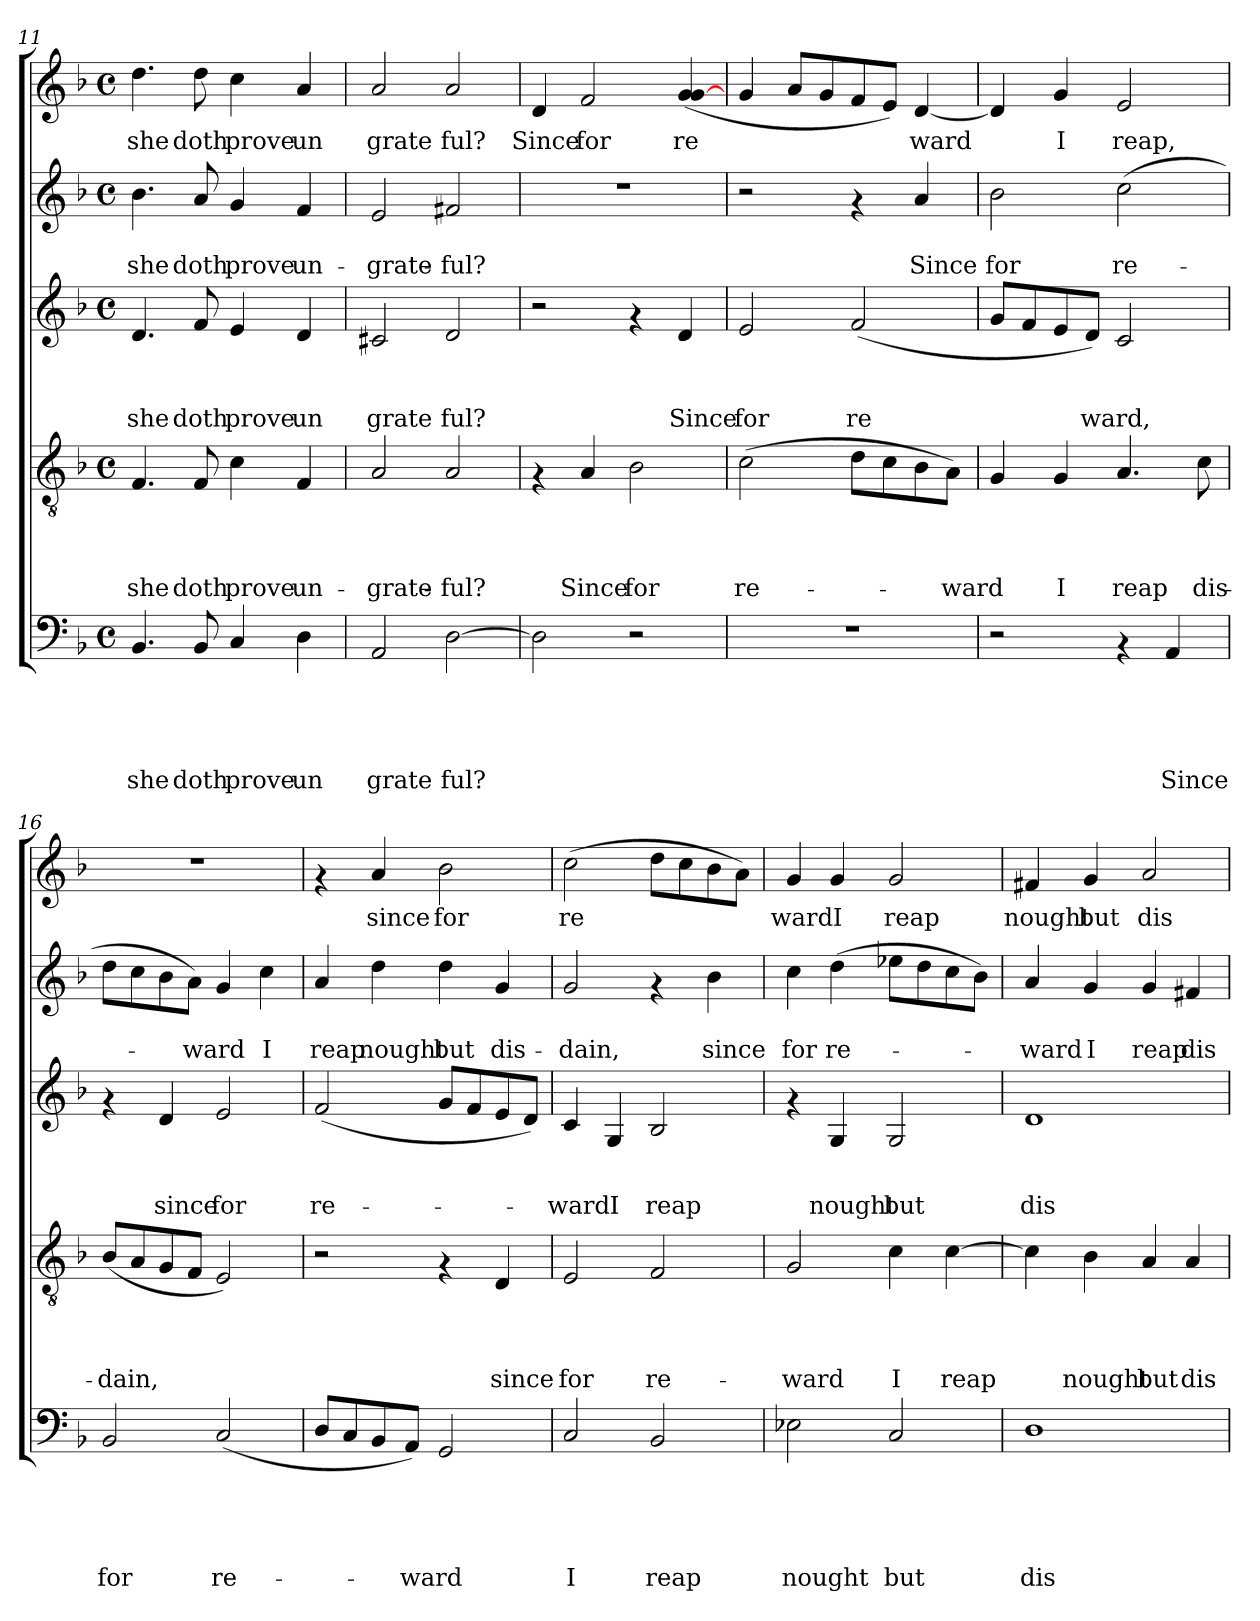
**kern	**text	**text	**text	**text	**text	**kern	**text	**text	**text	**text	**kern	**text	**text	**text	**kern	**text	**text	**kern	**text
*part5	*part5	*part5	*part5	*part5	*part5	*part4	*part4	*part4	*part4	*part4	*part3	*part3	*part3	*part3	*part2	*part2	*part2	*part1	*part1
*staff5	*staff5	*staff5	*staff5	*staff5	*staff5	*staff4	*staff4	*staff4	*staff4	*staff4	*staff3	*staff3	*staff3	*staff3	*staff2	*staff2	*staff2	*staff1	*staff1
!!LO:PB:g=z
*clefF4	*	*	*	*	*	*clefGv2	*	*	*	*	*clefG2	*	*	*	*clefG2	*	*	*clefG2	*
*k[b-]	*	*	*	*	*	*k[b-]	*	*	*	*	*k[b-]	*	*	*	*k[b-]	*	*	*k[b-]	*
*F:	*	*	*	*	*	*F:	*	*	*	*	*F:	*	*	*	*F:	*	*	*F:	*
*M4/4	*	*	*	*	*	*M4/4	*	*	*	*	*M4/4	*	*	*	*M4/4	*	*	*M4/4	*
*met(c)	*	*	*	*	*	*met(c)	*	*	*	*	*met(c)	*	*	*	*met(c)	*	*	*met(c)	*
=11	=11	=11	=11	=11	=11	=11	=11	=11	=11	=11	=11	=11	=11	=11	=11	=11	=11	=11	=11
!	!	!	!	!	!LO:LY:b	!	!	!	!	!LO:LY:b	!	!	!	!LO:LY:b	!	!	!LO:LY:b	!	!LO:LY:b
4.BB-/	.	.	.	.	she	4.F/	.	.	.	she	4.d/	.	.	she	4.b-\	.	she	4.dd\	she
!	!	!	!	!	!LO:LY:b	!	!	!	!	!LO:LY:b	!	!	!	!LO:LY:b	!	!	!LO:LY:b	!	!LO:LY:b
8BB-/	.	.	.	.	doth	8F/	.	.	.	doth	8f/	.	.	doth	8a/	.	doth	8dd\	doth
!	!	!	!	!	!LO:LY:b	!	!	!	!	!LO:LY:b	!	!	!	!LO:LY:b	!	!	!LO:LY:b	!	!LO:LY:b
4C/	.	.	.	.	prove	4c\	.	.	.	prove	4e/	.	.	prove	4g/	.	prove	4cc\	prove
!	!	!	!	!	!LO:LY:b	!	!	!	!	!LO:LY:b	!	!	!	!LO:LY:b	!	!	!LO:LY:b	!	!LO:LY:b
4D\	.	.	.	.	un	4F/	.	.	.	un-	4d/	.	.	un	4f/	.	un-	4a/	un
=12	=12	=12	=12	=12	=12	=12	=12	=12	=12	=12	=12	=12	=12	=12	=12	=12	=12	=12	=12
!	!	!	!	!	!LO:LY:b	!	!	!	!	!LO:LY:b	!	!	!	!LO:LY:b	!	!	!LO:LY:b	!	!LO:LY:b
2AA/	.	.	.	.	grate	2A/	.	.	.	-grate-	2c#X/	.	.	grate	2e/	.	-grate-	2a/	grate
!	!	!	!	!	!LO:LY:b	!	!	!	!	!LO:LY:b	!	!	!	!LO:LY:b	!	!	!LO:LY:b	!	!LO:LY:b
[>2D\	.	.	.	.	ful?	2A/	.	.	.	-ful?	2d/	.	.	ful?	2f#X/	.	-ful?	2a/	ful?
=13	=13	=13	=13	=13	=13	=13	=13	=13	=13	=13	=13	=13	=13	=13	=13	=13	=13	=13	=13
!	!	!	!	!	!	!	!	!	!	!	!	!	!	!	!	!	!	!	!LO:LY:b
2D\]	.	.	.	.	.	4rF	.	.	.	.	2r	.	.	.	1r	.	.	4d/	Since
!	!	!	!	!	!	!	!	!	!	!LO:LY:b	!	!	!	!	!	!	!	!	!LO:LY:b
.	.	.	.	.	.	4A/	.	.	.	Since	.	.	.	.	.	.	.	2f/	for
!	!	!	!	!	!	!	!	!	!	!LO:LY:b	!	!	!	!	!	!	!	!	!
2r	.	.	.	.	.	2B-\	.	.	.	for	4rf	.	.	.	.	.	.	.	.
!	!	!	!	!	!	!	!	!	!	!	!	!	!	!LO:LY:b	!	!	!	!	!LO:LY:b
.	.	.	.	.	.	.	.	.	.	.	4d/	.	.	Since	.	.	.	(<4g/ [<4g/	re
=14	=14	=14	=14	=14	=14	=14	=14	=14	=14	=14	=14	=14	=14	=14	=14	=14	=14	=14	=14
!	!	!	!	!	!	!	!	!	!	!LO:LY:b	!	!	!	!LO:LY:b	!	!	!	!	!
1r	.	.	.	.	.	(>2c\	.	.	.	re-	2e/	.	.	for	2r	.	.	4g/	.
.	.	.	.	.	.	.	.	.	.	.	.	.	.	.	.	.	.	8a/L	.
.	.	.	.	.	.	.	.	.	.	.	.	.	.	.	.	.	.	8g/	.
!	!	!	!	!	!	!	!	!	!	!	!	!	!	!LO:LY:b	!	!	!	!	!
.	.	.	.	.	.	8d\L	.	.	.	.	(<2f/	.	.	re	4rf	.	.	8f/	.
.	.	.	.	.	.	8c\	.	.	.	.	.	.	.	.	.	.	.	8e/J)	.
!	!	!	!	!	!	!	!	!	!	!	!	!	!	!	!	!	!LO:LY:b	!	!LO:LY:b
.	.	.	.	.	.	8B-\	.	.	.	.	.	.	.	.	4a/	.	Since	[<4d/	ward
!	!	!	!	!	!	!	!	!	!	!LO:LY:b	!	!	!	!	!	!	!	!	!
.	.	.	.	.	.	8A\J)	.	.	.	-ward	.	.	.	.	.	.	.	.	.
=15	=15	=15	=15	=15	=15	=15	=15	=15	=15	=15	=15	=15	=15	=15	=15	=15	=15	=15	=15
!	!	!	!	!	!	!	!	!	!	!	!	!	!	!	!	!	!LO:LY:b	!	!
2r	.	.	.	.	.	4G/	.	.	.	.	8g/L	.	.	.	2b-\	.	for	4d/]	.
.	.	.	.	.	.	.	.	.	.	.	8f/	.	.	.	.	.	.	.	.
!	!	!	!	!	!	!	!	!	!	!LO:LY:b	!	!	!	!	!	!	!	!	!LO:LY:b
.	.	.	.	.	.	4G/	.	.	.	I	8e/	.	.	.	.	.	.	4g/	I
!	!	!	!	!	!	!	!	!	!	!	!	!	!	!LO:LY:b	!	!	!	!	!
.	.	.	.	.	.	.	.	.	.	.	8d/J)	.	.	ward,	.	.	.	.	.
!	!	!	!	!	!	!	!	!	!	!LO:LY:b	!	!	!	!	!	!	!LO:LY:b	!	!LO:LY:b
4rAA	.	.	.	.	.	4.A/	.	.	.	reap	2c/	.	.	.	(>2cc\	.	re-	2e/	reap,
!	!	!	!	!	!LO:LY:b	!	!	!	!	!	!	!	!	!	!	!	!	!	!
4AA/	.	.	.	.	Since	.	.	.	.	.	.	.	.	.	.	.	.	.	.
!	!	!	!	!	!	!	!	!	!	!LO:LY:b	!	!	!	!	!	!	!	!	!
.	.	.	.	.	.	8c\	.	.	.	dis-	.	.	.	.	.	.	.	.	.
!!LO:PB:g=z
=16	=16	=16	=16	=16	=16	=16	=16	=16	=16	=16	=16	=16	=16	=16	=16	=16	=16	=16	=16
!	!	!	!	!	!LO:LY:b	!	!	!	!	!LO:LY:b	!	!	!	!	!	!	!	!	!
2BB-/	.	.	.	.	for	(<8B-/L	.	.	.	-dain,	4rf	.	.	.	8dd\L	.	.	1r	.
.	.	.	.	.	.	8A/	.	.	.	.	.	.	.	.	8cc\	.	.	.	.
!	!	!	!	!	!	!	!	!	!	!	!	!	!	!LO:LY:b	!	!	!	!	!
.	.	.	.	.	.	8G/	.	.	.	.	4d/	.	.	since	8b-\	.	.	.	.
!	!	!	!	!	!	!	!	!	!	!	!	!	!	!	!	!	!LO:LY:b	!	!
.	.	.	.	.	.	8F/J	.	.	.	.	.	.	.	.	8a\J)	.	-ward	.	.
!	!	!	!	!	!LO:LY:b	!	!	!	!	!	!	!	!	!LO:LY:b	!	!	!	!	!
(<2C/	.	.	.	.	re-	2E/)	.	.	.	.	2e/	.	.	for	4g/	.	.	.	.
!	!	!	!	!	!	!	!	!	!	!	!	!	!	!	!	!	!LO:LY:b	!	!
.	.	.	.	.	.	.	.	.	.	.	.	.	.	.	4cc\	.	I	.	.
=17	=17	=17	=17	=17	=17	=17	=17	=17	=17	=17	=17	=17	=17	=17	=17	=17	=17	=17	=17
!	!	!	!	!	!	!	!	!	!	!	!	!	!	!LO:LY:b	!	!	!LO:LY:b	!	!
8D/L	.	.	.	.	.	2r	.	.	.	.	(<2f/	.	.	re-	4a/	.	reap	4rf	.
8C/	.	.	.	.	.	.	.	.	.	.	.	.	.	.	.	.	.	.	.
!	!	!	!	!	!	!	!	!	!	!	!	!	!	!	!	!	!LO:LY:b	!	!LO:LY:b
8BB-/	.	.	.	.	.	.	.	.	.	.	.	.	.	.	4dd\	.	nought	4a/	since
!	!	!	!	!	!LO:LY:b	!	!	!	!	!	!	!	!	!	!	!	!	!	!
8AA/J)	.	.	.	.	-ward	.	.	.	.	.	.	.	.	.	.	.	.	.	.
!	!	!	!	!	!	!	!	!	!	!	!	!	!	!	!	!	!LO:LY:b	!	!LO:LY:b
2GG/	.	.	.	.	.	4rF	.	.	.	.	8g/L	.	.	.	4dd\	.	but	2b-\	for
.	.	.	.	.	.	.	.	.	.	.	8f/	.	.	.	.	.	.	.	.
!	!	!	!	!	!	!	!	!	!	!LO:LY:b	!	!	!	!	!	!	!LO:LY:b	!	!
.	.	.	.	.	.	4D/	.	.	.	since	8e/	.	.	.	4g/	.	dis-	.	.
.	.	.	.	.	.	.	.	.	.	.	8d/J)	.	.	.	.	.	.	.	.
=18	=18	=18	=18	=18	=18	=18	=18	=18	=18	=18	=18	=18	=18	=18	=18	=18	=18	=18	=18
!	!	!	!	!	!LO:LY:b	!	!	!	!	!LO:LY:b	!	!	!	!LO:LY:b	!	!	!LO:LY:b	!	!LO:LY:b
2C/	.	.	.	.	I	2E/	.	.	.	for	4c/	.	.	-ward	2g/	.	-dain,	(>2cc\	re
!	!	!	!	!	!	!	!	!	!	!	!	!	!	!LO:LY:b	!	!	!	!	!
.	.	.	.	.	.	.	.	.	.	.	4G/	.	.	I	.	.	.	.	.
!	!	!	!	!	!LO:LY:b	!	!	!	!	!LO:LY:b	!	!	!	!LO:LY:b	!	!	!	!	!
2BB-/	.	.	.	.	reap	2F/	.	.	.	re-	2B-/	.	.	reap	4rf	.	.	8dd\L	.
.	.	.	.	.	.	.	.	.	.	.	.	.	.	.	.	.	.	8cc\	.
!	!	!	!	!	!	!	!	!	!	!	!	!	!	!	!	!	!LO:LY:b	!	!
.	.	.	.	.	.	.	.	.	.	.	.	.	.	.	4b-\	.	since	8b-\	.
.	.	.	.	.	.	.	.	.	.	.	.	.	.	.	.	.	.	8a\J)	.
=19	=19	=19	=19	=19	=19	=19	=19	=19	=19	=19	=19	=19	=19	=19	=19	=19	=19	=19	=19
!	!	!	!	!	!LO:LY:b	!	!	!	!	!LO:LY:b	!	!	!	!	!	!	!LO:LY:b	!	!LO:LY:b
2E-X\	.	.	.	.	nought	2G/	.	.	.	-ward	4rf	.	.	.	4cc\	.	for	4g/	ward
!	!	!	!	!	!	!	!	!	!	!	!	!	!	!LO:LY:b	!	!	!LO:LY:b	!	!LO:LY:b
.	.	.	.	.	.	.	.	.	.	.	4G/	.	.	nought	(>4dd\	.	re-	4g/	I
!	!	!	!	!	!LO:LY:b	!	!	!	!	!LO:LY:b	!	!	!	!LO:LY:b	!	!	!	!	!LO:LY:b
2C/	.	.	.	.	but	4c\	.	.	.	I	2G/	.	.	but	8ee-X\L	.	.	2g/	reap
.	.	.	.	.	.	.	.	.	.	.	.	.	.	.	8dd\	.	.	.	.
!	!	!	!	!	!	!	!	!	!	!LO:LY:b	!	!	!	!	!	!	!	!	!
.	.	.	.	.	.	[<4c\	.	.	.	reap	.	.	.	.	8cc\	.	.	.	.
.	.	.	.	.	.	.	.	.	.	.	.	.	.	.	8b-\J)	.	.	.	.
!!LO:LB:g=z
=20	=20	=20	=20	=20	=20	=20	=20	=20	=20	=20	=20	=20	=20	=20	=20	=20	=20	=20	=20
!	!	!	!	!	!LO:LY:b	!	!	!	!	!	!	!	!	!LO:LY:b	!	!	!LO:LY:b	!	!LO:LY:b
1D	.	.	.	.	dis-	4c\]	.	.	.	.	1d	.	.	dis-	4a/	.	-ward	4f#X/	nought
!	!	!	!	!	!	!	!	!	!	!LO:LY:b	!	!	!	!	!	!	!LO:LY:b	!	!LO:LY:b
.	.	.	.	.	.	4B-\	.	.	.	nought	.	.	.	.	4g/	.	I	4g/	but
!	!	!	!	!	!	!	!	!	!	!LO:LY:b	!	!	!	!	!	!	!LO:LY:b	!	!LO:LY:b
.	.	.	.	.	.	4A/	.	.	.	but	.	.	.	.	4g/	.	reap	2a/	dis
!	!	!	!	!	!	!	!	!	!	!LO:LY:b	!	!	!	!	!	!	!LO:LY:b	!	!
.	.	.	.	.	.	4A/	.	.	.	dis	.	.	.	.	4f#X/	.	dis-	.	.
=	=	=	=	=	=	=	=	=	=	=	=	=	=	=	=	=	=	=	=
*-	*-	*-	*-	*-	*-	*-	*-	*-	*-	*-	*-	*-	*-	*-	*-	*-	*-	*-	*-
